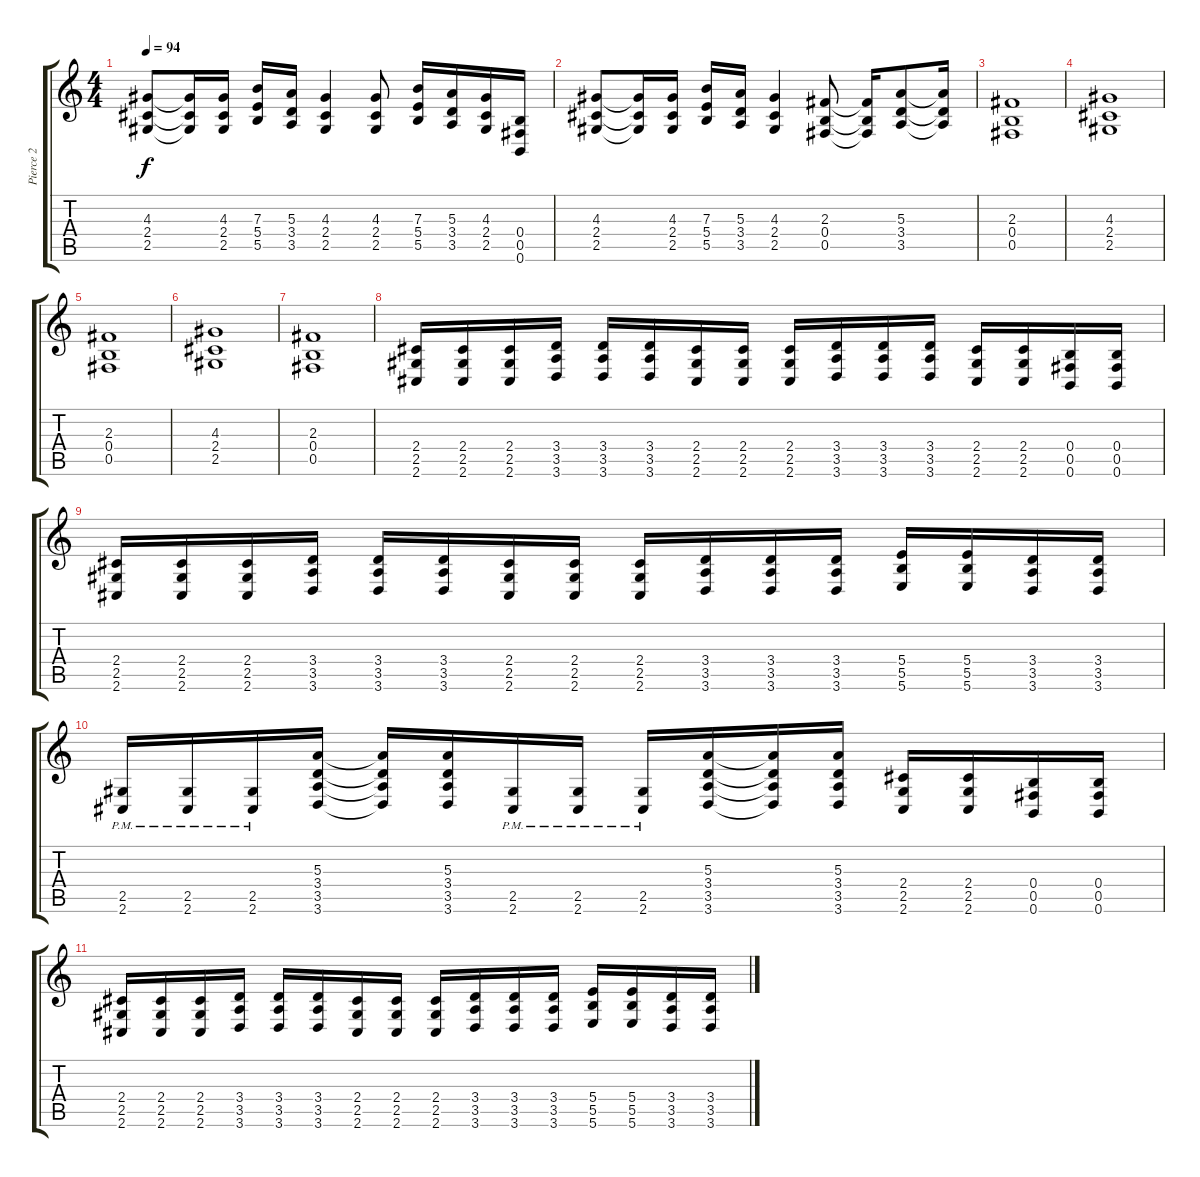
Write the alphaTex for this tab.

\track ("Pierce 2" "Pierce 2") {instrument distortionguitar}
\staff {score tabs}
\tuning (Db4 Ab3 E3 B2 Gb2 B1) {hide}
\ts (4 4)
\tempo 94
\clef g2
\ks c
(4.3 2.4 2.5).8{dy f} (4.3{t} 2.4{t} 2.5{t}).16 (4.3 2.4 2.5).16 (7.3 5.4 5.5).16 (5.3 3.4 3.5).16 (4.3 2.4 2.5).4 (4.3 2.4 2.5).8 (7.3 5.4 5.5).16 (5.3 3.4 3.5).16 (4.3 2.4 2.5).16 (0.4 0.5 0.6).16 |
(4.3 2.4 2.5).8 (4.3{t} 2.4{t} 2.5{t}).16 (4.3 2.4 2.5).16 (7.3 5.4 5.5).16 (5.3 3.4 3.5).16 (4.3 2.4 2.5).4 (2.3 0.4 0.5).8 (2.3{t} 0.4{t} 0.5{t}).16 (5.3 3.4 3.5).8 (5.3{t} 3.4{t} 3.5{t}).16 |
(2.3 0.4 0.5).1 |
(4.3 2.4 2.5).1 |
(2.3 0.4 0.5).1 |
(4.3 2.4 2.5).1 |
(2.3 0.4 0.5).1 |
(2.4 2.5 2.6).16 (2.4 2.5 2.6).16 (2.4 2.5 2.6).16 (3.4 3.5 3.6).16 (3.4 3.5 3.6).16 (3.4 3.5 3.6).16 (2.4 2.5 2.6).16 (2.4 2.5 2.6).16 (2.4 2.5 2.6).16 (3.4 3.5 3.6).16 (3.4 3.5 3.6).16 (3.4 3.5 3.6).16 (2.4 2.5 2.6).16 (2.4 2.5 2.6).16 (0.4 0.5 0.6).16 (0.4 0.5 0.6).16 |
(2.4 2.5 2.6).16 (2.4 2.5 2.6).16 (2.4 2.5 2.6).16 (3.4 3.5 3.6).16 (3.4 3.5 3.6).16 (3.4 3.5 3.6).16 (2.4 2.5 2.6).16 (2.4 2.5 2.6).16 (2.4 2.5 2.6).16 (3.4 3.5 3.6).16 (3.4 3.5 3.6).16 (3.4 3.5 3.6).16 (5.4 5.5 5.6).16 (5.4 5.5 5.6).16 (3.4 3.5 3.6).16 (3.4 3.5 3.6).16 |
(2.5{pm} 2.6{pm}).16 (2.5{pm} 2.6{pm}).16 (2.5{pm} 2.6{pm}).16 (5.3 3.4 3.5 3.6).16 (5.3{t} 3.4{t} 3.5{t} 3.6{t}).16 (5.3 3.4 3.5 3.6).16 (2.5{pm} 2.6{pm}).16 (2.5{pm} 2.6{pm}).16 (2.5{pm} 2.6{pm}).16 (5.3 3.4 3.5 3.6).16 (5.3{t} 3.4{t} 3.5{t} 3.6{t}).16 (5.3 3.4 3.5 3.6).16 (2.4 2.5 2.6).16 (2.4 2.5 2.6).16 (0.4 0.5 0.6).16 (0.4 0.5 0.6).16 |
(2.4 2.5 2.6).16 (2.4 2.5 2.6).16 (2.4 2.5 2.6).16 (3.4 3.5 3.6).16 (3.4 3.5 3.6).16 (3.4 3.5 3.6).16 (2.4 2.5 2.6).16 (2.4 2.5 2.6).16 (2.4 2.5 2.6).16 (3.4 3.5 3.6).16 (3.4 3.5 3.6).16 (3.4 3.5 3.6).16 (5.4 5.5 5.6).16 (5.4 5.5 5.6).16 (3.4 3.5 3.6).16 (3.4 3.5 3.6).16
